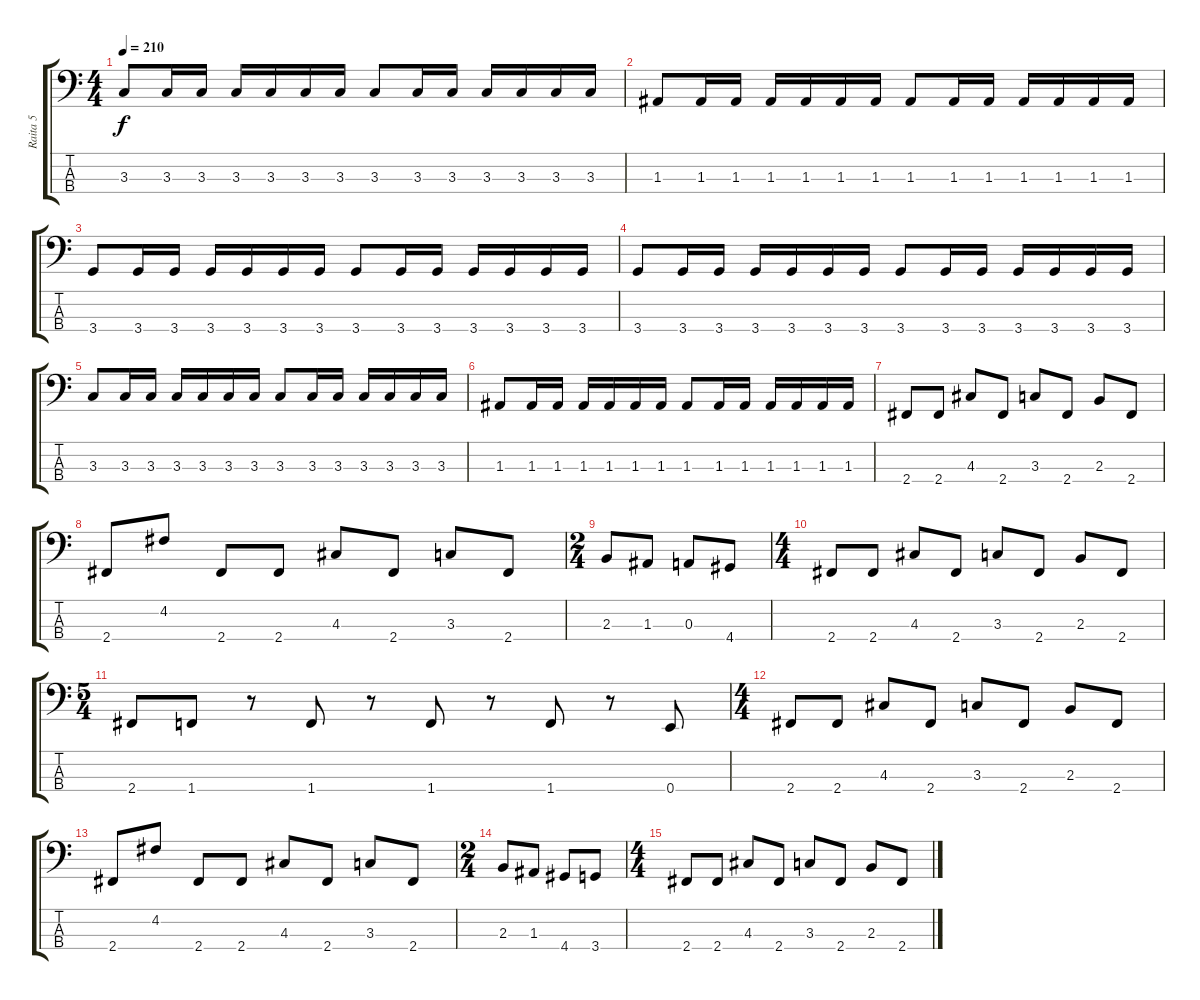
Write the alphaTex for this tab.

\track ("Raita 5" "Raita 5") {instrument acousticguitarnylon}
\staff {score tabs}
\tuning (G2 D2 A1 E1) {hide}
\ts (4 4)
\tempo 210
\clef f4
\ks c
3.3.8{dy f} 3.3.16 3.3.16 3.3.16 3.3.16 3.3.16 3.3.16 3.3.8 3.3.16 3.3.16 3.3.16 3.3.16 3.3.16 3.3.16 |
1.3.8 1.3.16 1.3.16 1.3.16 1.3.16 1.3.16 1.3.16 1.3.8 1.3.16 1.3.16 1.3.16 1.3.16 1.3.16 1.3.16 |
3.4.8 3.4.16 3.4.16 3.4.16 3.4.16 3.4.16 3.4.16 3.4.8 3.4.16 3.4.16 3.4.16 3.4.16 3.4.16 3.4.16 |
3.4.8 3.4.16 3.4.16 3.4.16 3.4.16 3.4.16 3.4.16 3.4.8 3.4.16 3.4.16 3.4.16 3.4.16 3.4.16 3.4.16 |
3.3.8 3.3.16 3.3.16 3.3.16 3.3.16 3.3.16 3.3.16 3.3.8 3.3.16 3.3.16 3.3.16 3.3.16 3.3.16 3.3.16 |
1.3.8 1.3.16 1.3.16 1.3.16 1.3.16 1.3.16 1.3.16 1.3.8 1.3.16 1.3.16 1.3.16 1.3.16 1.3.16 1.3.16 |
2.4.8 2.4.8 4.3.8 2.4.8 3.3.8 2.4.8 2.3.8 2.4.8 |
2.4.8 4.2.8 2.4.8 2.4.8 4.3.8 2.4.8 3.3.8 2.4.8 |
\ts (2 4)
2.3.8 1.3.8 0.3.8 4.4.8 |
\ts (4 4)
2.4.8 2.4.8 4.3.8 2.4.8 3.3.8 2.4.8 2.3.8 2.4.8 |
\ts (5 4)
2.4.8 1.4.8 r.8 1.4.8 r.8 1.4.8 r.8 1.4.8 r.8 0.4.8 |
\ts (4 4)
2.4.8 2.4.8 4.3.8 2.4.8 3.3.8 2.4.8 2.3.8 2.4.8 |
2.4.8 4.2.8 2.4.8 2.4.8 4.3.8 2.4.8 3.3.8 2.4.8 |
\ts (2 4)
2.3.8 1.3.8 4.4.8 3.4.8 |
\ts (4 4)
2.4.8 2.4.8 4.3.8 2.4.8 3.3.8 2.4.8 2.3.8 2.4.8
